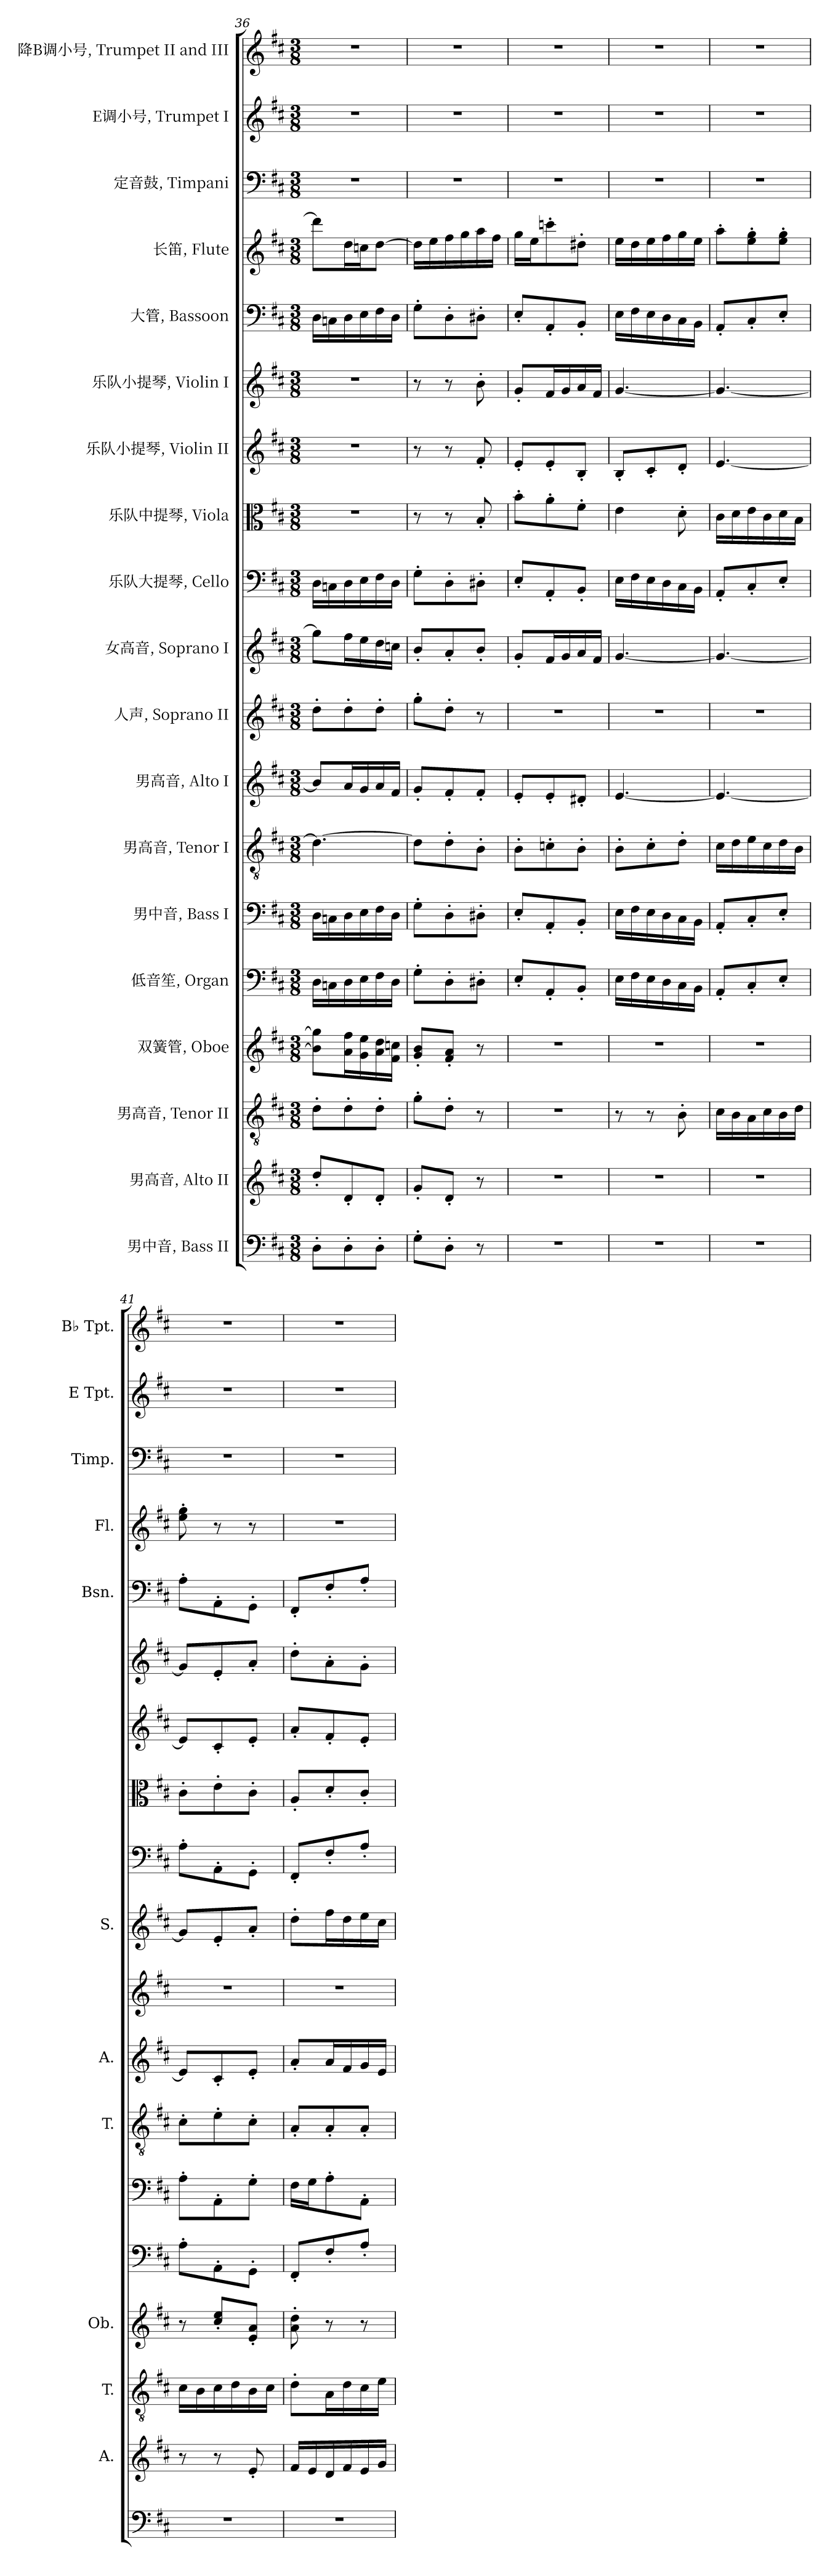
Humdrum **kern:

**kern	**kern	**kern	**kern	**kern	**kern	**kern	**kern	**kern	**kern	**kern	**kern	**kern	**kern	**kern	**kern	**kern	**kern	**kern
*part19	*part18	*part17	*part16	*part15	*part14	*part13	*part12	*part11	*part10	*part9	*part8	*part7	*part6	*part5	*part4	*part3	*part2	*part1
*staff19	*staff18	*staff17	*staff16	*staff15	*staff14	*staff13	*staff12	*staff11	*staff10	*staff9	*staff8	*staff7	*staff6	*staff5	*staff4	*staff3	*staff2	*staff1
*I"男中音, Bass II	*I"男高音, Alto II	*I"男高音, Tenor II	*I"双簧管, Oboe	*I"低音笙, Organ	*I"男中音, Bass I	*I"男高音, Tenor I	*I"男高音, Alto I	*I"人声, Soprano II	*I"女高音, Soprano I	*I"乐队大提琴, Cello	*I"乐队中提琴, Viola	*I"乐队小提琴, Violin II	*I"乐队小提琴, Violin I	*I"大管, Bassoon	*I"长笛, Flute	*I"定音鼓, Timpani	*I"E调小号, Trumpet I	*I"降B调小号, Trumpet II and III
*	*I'A.	*I'T.	*I'Ob.	*	*	*I'T.	*I'A.	*	*I'S.	*	*	*	*	*I'Bsn.	*I'Fl.	*I'Timp.	*I'E Tpt.	*I'B♭ Tpt.
!!LO:PB:g=z
*clefF4	*clefG2	*clefGv2	*clefG2	*clefF4	*clefF4	*clefGv2	*clefG2	*clefG2	*clefG2	*clefF4	*clefC3	*clefG2	*clefG2	*clefF4	*clefG2	*clefF4	*clefG2	*clefG2
*	*	*	*	*	*	*	*	*	*	*	*	*	*	*	*	*	*ITrd-3c-4	*ITrd1c2
*k[f#c#]	*k[f#c#]	*k[f#c#]	*k[f#c#]	*k[f#c#]	*k[f#c#]	*k[f#c#]	*k[f#c#]	*k[f#c#]	*k[f#c#]	*k[f#c#]	*k[f#c#]	*k[f#c#]	*k[f#c#]	*k[f#c#]	*k[f#c#]	*k[f#c#]	*k[b-e-a-d-g-c-]	*k[]
*M3/8	*M3/8	*M3/8	*M3/8	*M3/8	*M3/8	*M3/8	*M3/8	*M3/8	*M3/8	*M3/8	*M3/8	*M3/8	*M3/8	*M3/8	*M3/8	*M3/8	*M3/8	*M3/8
=36	=36	=36	=36	=36	=36	=36	=36	=36	=36	=36	=36	=36	=36	=36	=36	=36	=36	=36
8D'\L	8dd'/L	8d'\L	8b\] 8gg\]L	16D\LL	16D\LL	4.d\_	8b/L]	8dd'\L	8gg\L]	16D\LL	4.r	4.r	4.r	16D\LL	8ddd\L]	4.r	4.r	4.r
.	.	.	.	16Cn\	16Cn\	.	.	.	.	16Cn\	.	.	.	16Cn\	.	.	.	.
8D'\	8d'/	8d'\	16a\ 16ff#\L	16D\	16D\	.	16a/L	8dd'\	16ff#\L	16D\	.	.	.	16D\	16dd\L	.	.	.
.	.	.	16g\ 16ee\	16E\	16E\	.	16g/	.	16ee\	16E\	.	.	.	16E\	16ccn\J	.	.	.
8D'\J	8d'/J	8d'\J	16a\ 16dd\	16F#\	16F#\	.	16a/	8dd'\J	16dd\	16F#\	.	.	.	16F#\	[8dd\J	.	.	.
.	.	.	16f#\ 16ccn\JJ	16D\JJ	16D\JJ	.	16f#/JJ	.	16ccn\JJ	16D\JJ	.	.	.	16D\JJ	.	.	.	.
=37	=37	=37	=37	=37	=37	=37	=37	=37	=37	=37	=37	=37	=37	=37	=37	=37	=37	=37
8G'\L	8g'/L	8g'\L	8g/' 8b/'L	8G'\L	8G'\L	8d\L]	8g'/L	8gg'\L	8b'/L	8G'\L	8r	8r	8r	8G'\L	16dd\LL]	4.r	4.r	4.r
.	.	.	.	.	.	.	.	.	.	.	.	.	.	.	16ee\	.	.	.
8D'\J	8d'/J	8d'\J	8f#/' 8a/'J	8D'\	8D'\	8d'\	8f#'/	8dd'\J	8a'/	8D'\	8r	8r	8r	8D'\	16ff#\	.	.	.
.	.	.	.	.	.	.	.	.	.	.	.	.	.	.	16gg\	.	.	.
8r	8r	8r	8r	8D#X'\J	8D#X'\J	8B'\J	8f#'/J	8r	8b'/J	8D#X'\J	8B'/	8f#'/	8b'\	8D#X'\J	16aa\	.	.	.
.	.	.	.	.	.	.	.	.	.	.	.	.	.	.	16ff#\JJ	.	.	.
=38	=38	=38	=38	=38	=38	=38	=38	=38	=38	=38	=38	=38	=38	=38	=38	=38	=38	=38
4.r	4.r	4.r	4.r	8E'/L	8E'/L	8B'\L	8e'/L	4.r	8g'/L	8E'/L	8b'\L	8e'/L	8g'/L	8E'/L	16gg\LL	4.r	4.r	4.r
.	.	.	.	.	.	.	.	.	.	.	.	.	.	.	16ee\J	.	.	.
.	.	.	.	8AA'/	8AA'/	8cn'\	8e'/	.	16f#/L	8AA'/	8a'\	8e'/	16f#/L	8AA'/	8cccn'\	.	.	.
.	.	.	.	.	.	.	.	.	16g/	.	.	.	16g/	.	.	.	.	.
.	.	.	.	8BB'/J	8BB'/J	8B'\J	8d#X'/J	.	16a/	8BB'/J	8f#'\J	8B'/J	16a/	8BB'/J	8dd#X'\J	.	.	.
.	.	.	.	.	.	.	.	.	16f#/JJ	.	.	.	16f#/JJ	.	.	.	.	.
=39	=39	=39	=39	=39	=39	=39	=39	=39	=39	=39	=39	=39	=39	=39	=39	=39	=39	=39
4.r	4.r	8r	4.r	16E\LL	16E\LL	8B'\L	[4.e/	4.r	[4.g/	16E\LL	4e\	8B'/L	[4.g/	16E\LL	16ee\LL	4.r	4.r	4.r
.	.	.	.	16F#\	16F#\	.	.	.	.	16F#\	.	.	.	16F#\	16dd\	.	.	.
.	.	8r	.	16E\	16E\	8c#'\	.	.	.	16E\	.	8c#'/	.	16E\	16ee\	.	.	.
.	.	.	.	16D\	16D\	.	.	.	.	16D\	.	.	.	16D\	16ff#\	.	.	.
.	.	8B'\	.	16C#\	16C#\	8d'\J	.	.	.	16C#\	8d'\	8d'/J	.	16C#\	16gg\	.	.	.
.	.	.	.	16BB\JJ	16BB\JJ	.	.	.	.	16BB\JJ	.	.	.	16BB\JJ	16ee\JJ	.	.	.
=40	=40	=40	=40	=40	=40	=40	=40	=40	=40	=40	=40	=40	=40	=40	=40	=40	=40	=40
4.r	4.r	16c#\LL	4.r	8AA'/L	8AA'/L	16c#\LL	4.e/_	4.r	4.g/_	8AA'/L	16c#\LL	[4.e/	4.g/_	8AA'/L	8aa'\L	4.r	4.r	4.r
.	.	16B\	.	.	.	16d\	.	.	.	.	16d\	.	.	.	.	.	.	.
.	.	16A\	.	8C#'/	8C#'/	16e\	.	.	.	8C#'/	16e\	.	.	8C#'/	8ee\' 8gg\'	.	.	.
.	.	16c#\	.	.	.	16c#\	.	.	.	.	16c#\	.	.	.	.	.	.	.
.	.	16B\	.	8E'/J	8E'/J	16d\	.	.	.	8E'/J	16d\	.	.	8E'/J	8ee\' 8gg\'J	.	.	.
.	.	16d\JJ	.	.	.	16B\JJ	.	.	.	.	16B\JJ	.	.	.	.	.	.	.
!!LO:PB:g=z
=41	=41	=41	=41	=41	=41	=41	=41	=41	=41	=41	=41	=41	=41	=41	=41	=41	=41	=41
4.r	8r	16c#\LL	8r	8A'\L	8A'\L	8c#'\L	8e/L]	4.r	8g/L]	8A'\L	8c#'\L	8e/L]	8g/L]	8A'\L	8ee\' 8gg\'	4.r	4.r	4.r
.	.	16B\	.	.	.	.	.	.	.	.	.	.	.	.	.	.	.	.
.	8r	16c#\	8cc#/' 8ee/'L	8AA'\	8AA'\	8e'\	8c#'/	.	8e'/	8AA'\	8e'\	8c#'/	8e'/	8AA'\	8r	.	.	.
.	.	16d\	.	.	.	.	.	.	.	.	.	.	.	.	.	.	.	.
.	8e'/	16B\	8e/' 8a/'J	8GG'\J	8G'\J	8c#'\J	8e'/J	.	8a'/J	8GG'\J	8c#'\J	8e'/J	8a'/J	8GG'\J	8r	.	.	.
.	.	16c#\JJ	.	.	.	.	.	.	.	.	.	.	.	.	.	.	.	.
=42	=42	=42	=42	=42	=42	=42	=42	=42	=42	=42	=42	=42	=42	=42	=42	=42	=42	=42
4.r	16f#/LL	8d'\L	8a\' 8dd\'	8FF#'/L	16F#\LL	8A'/L	8a'/L	4.r	8dd'\L	8FF#'/L	8A'/L	8a'/L	8dd'\L	8FF#'/L	4.r	4.r	4.r	4.r
.	16e/	.	.	.	16G\J	.	.	.	.	.	.	.	.	.	.	.	.	.
.	16d/	16A\L	8r	8F#'/	8A'\	8A'/	16a/L	.	16ff#\L	8F#'/	8d'/	8f#'/	8a'\	8F#'/	.	.	.	.
.	16f#/	16d\	.	.	.	.	16f#/	.	16dd\	.	.	.	.	.	.	.	.	.
.	16e/	16c#\	8r	8A'/J	8AA'\J	8A'/J	16g/	.	16ee\	8A'/J	8c#'/J	8e'/J	8g'\J	8A'/J	.	.	.	.
.	16g/JJ	16e\JJ	.	.	.	.	16e/JJ	.	16cc#\JJ	.	.	.	.	.	.	.	.	.
=	=	=	=	=	=	=	=	=	=	=	=	=	=	=	=	=	=	=
*-	*-	*-	*-	*-	*-	*-	*-	*-	*-	*-	*-	*-	*-	*-	*-	*-	*-	*-
